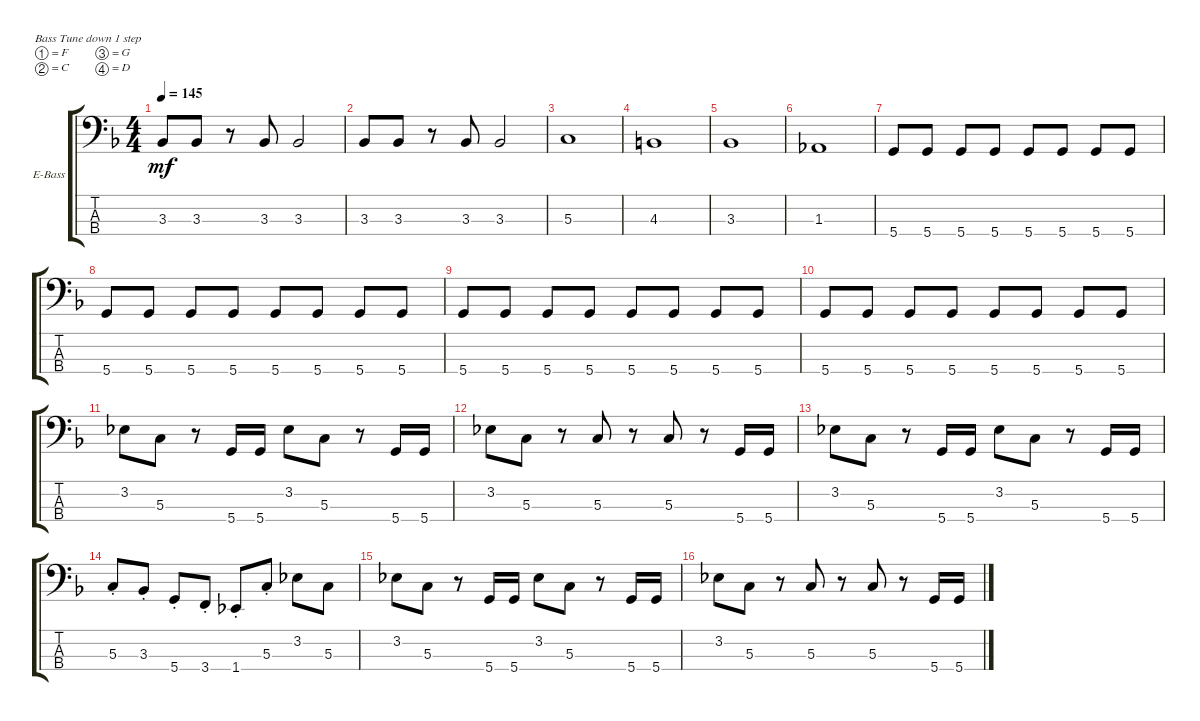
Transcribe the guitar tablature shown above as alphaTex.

\defaultSystemsLayout 4
\bracketExtendMode groupsimilarinstruments
\firstSystemTrackNameOrientation horizontal
\otherSystemsTrackNameOrientation horizontal
\track ("Electric Bass" "E-Bass") {instrument electricbassfinger}
\staff {score tabs}
\tuning (F2 C2 G1 D1)
\ts (4 4)
\tempo 145
\clef f4
\ks dminor
3.3.8{dy mf} 3.3.8 r.8 3.3.8 3.3.2 |
3.3.8 3.3.8 r.8 3.3.8 3.3.2 |
5.3.1 |
4.3.1 |
3.3.1 |
1.3.1 |
5.4.8 5.4.8 5.4.8 5.4.8 5.4.8 5.4.8 5.4.8 5.4.8 |
5.4.8 5.4.8 5.4.8 5.4.8 5.4.8 5.4.8 5.4.8 5.4.8 |
5.4.8 5.4.8 5.4.8 5.4.8 5.4.8 5.4.8 5.4.8 5.4.8 |
5.4.8 5.4.8 5.4.8 5.4.8 5.4.8 5.4.8 5.4.8 5.4.8 |
3.2.8 5.3.8 r.8 5.4.16 5.4.16 3.2.8 5.3.8 r.8 5.4.16 5.4.16 |
3.2.8 5.3.8 r.8 5.3.8 r.8 5.3.8 r.8 5.4.16 5.4.16 |
3.2.8 5.3.8 r.8 5.4.16 5.4.16 3.2.8 5.3.8 r.8 5.4.16 5.4.16 |
5.3{st}.8 3.3{st}.8 5.4{st}.8 3.4{st}.8 1.4{st}.8 5.3{st}.8 3.2.8 5.3.8 |
3.2.8 5.3.8 r.8 5.4.16 5.4.16 3.2.8 5.3.8 r.8 5.4.16 5.4.16 |
3.2.8 5.3.8 r.8 5.3.8 r.8 5.3.8 r.8 5.4.16 5.4.16
